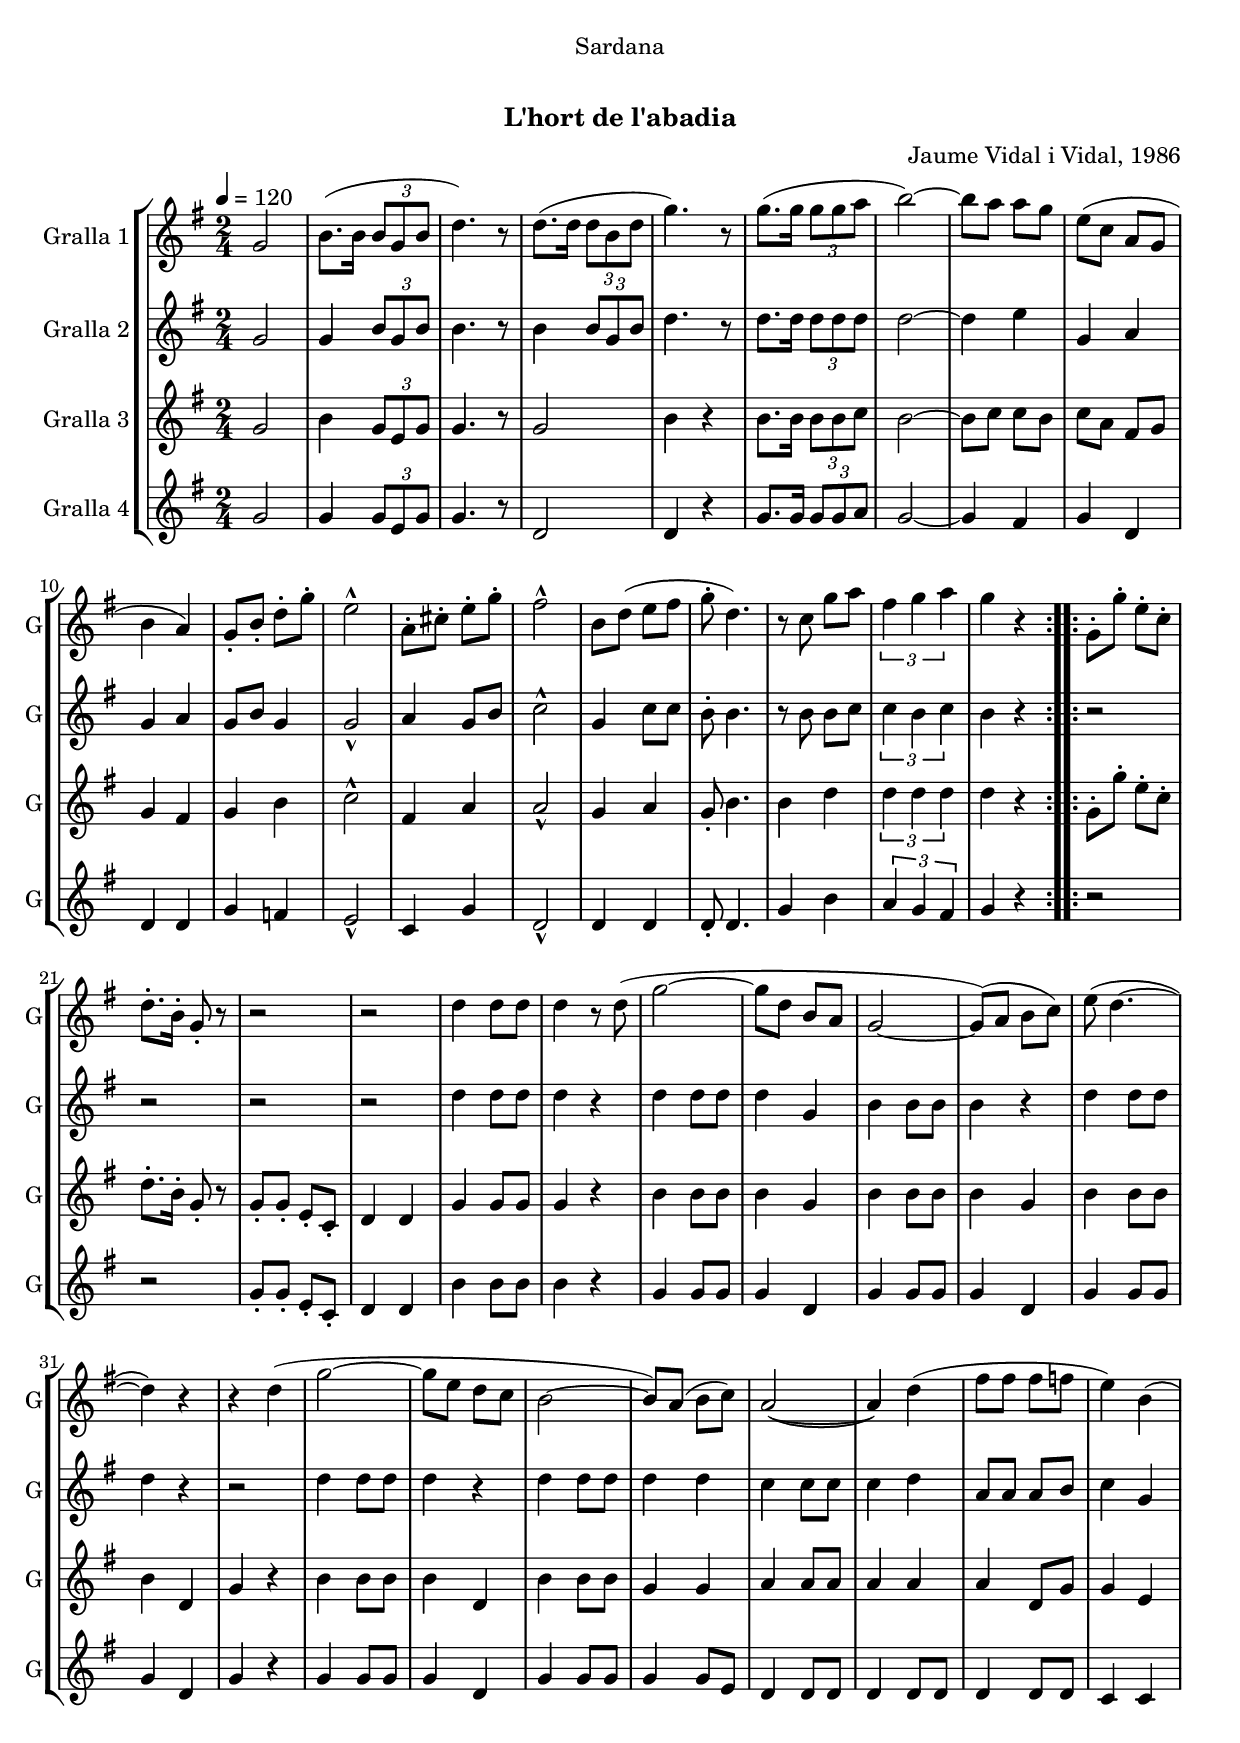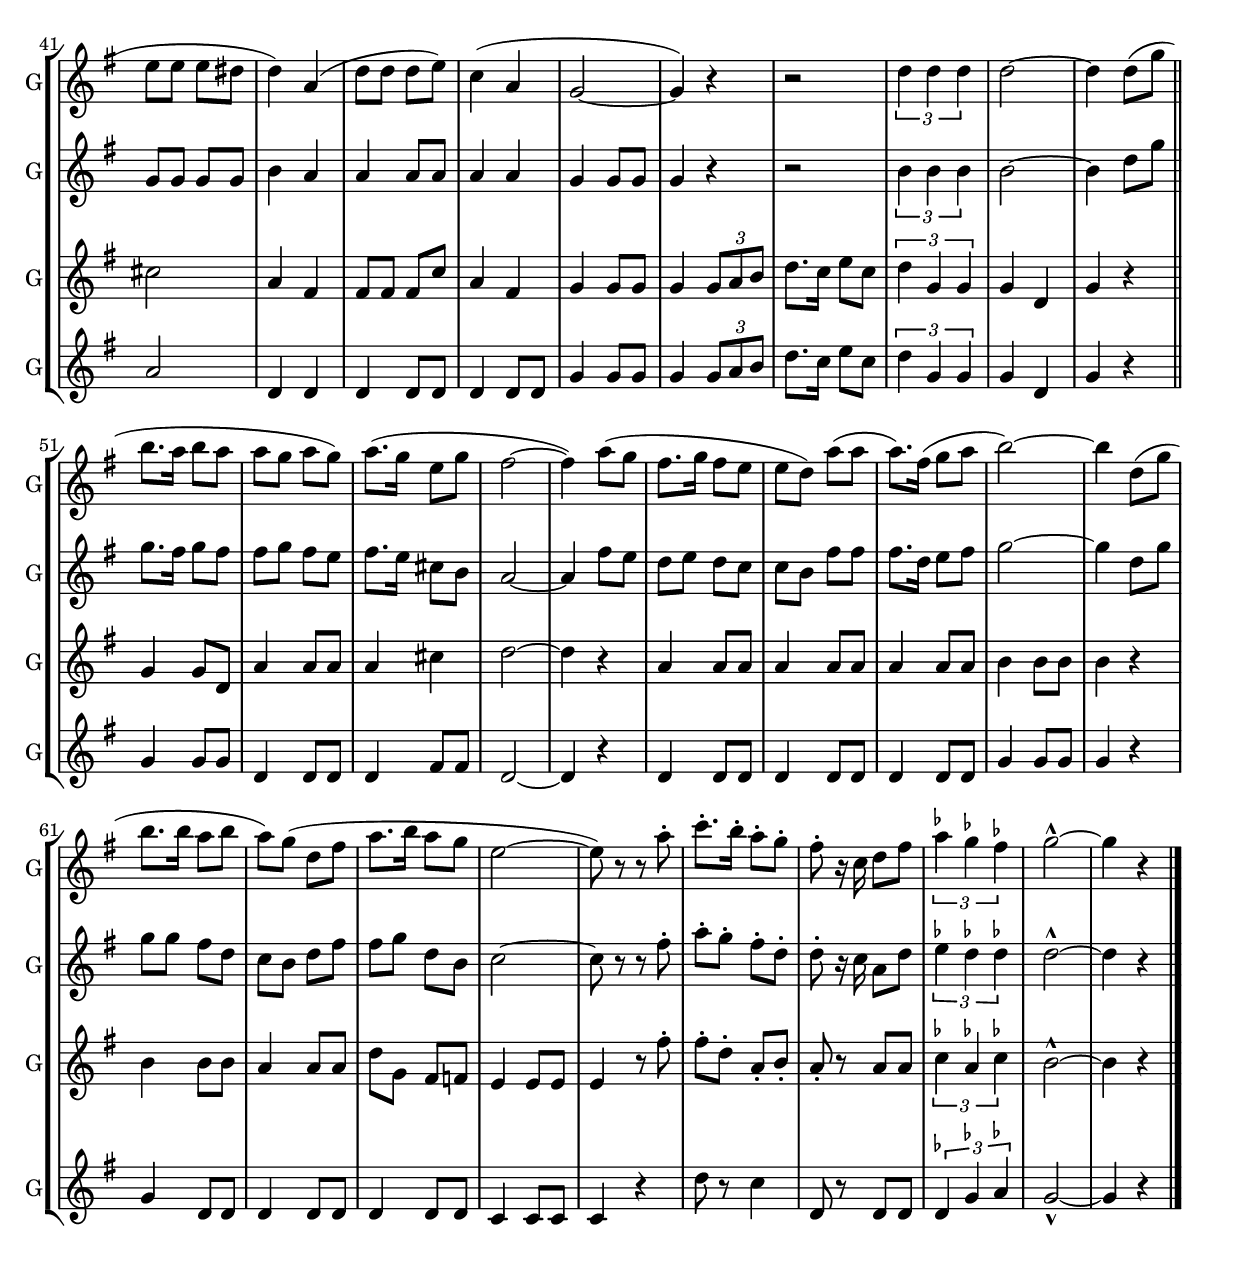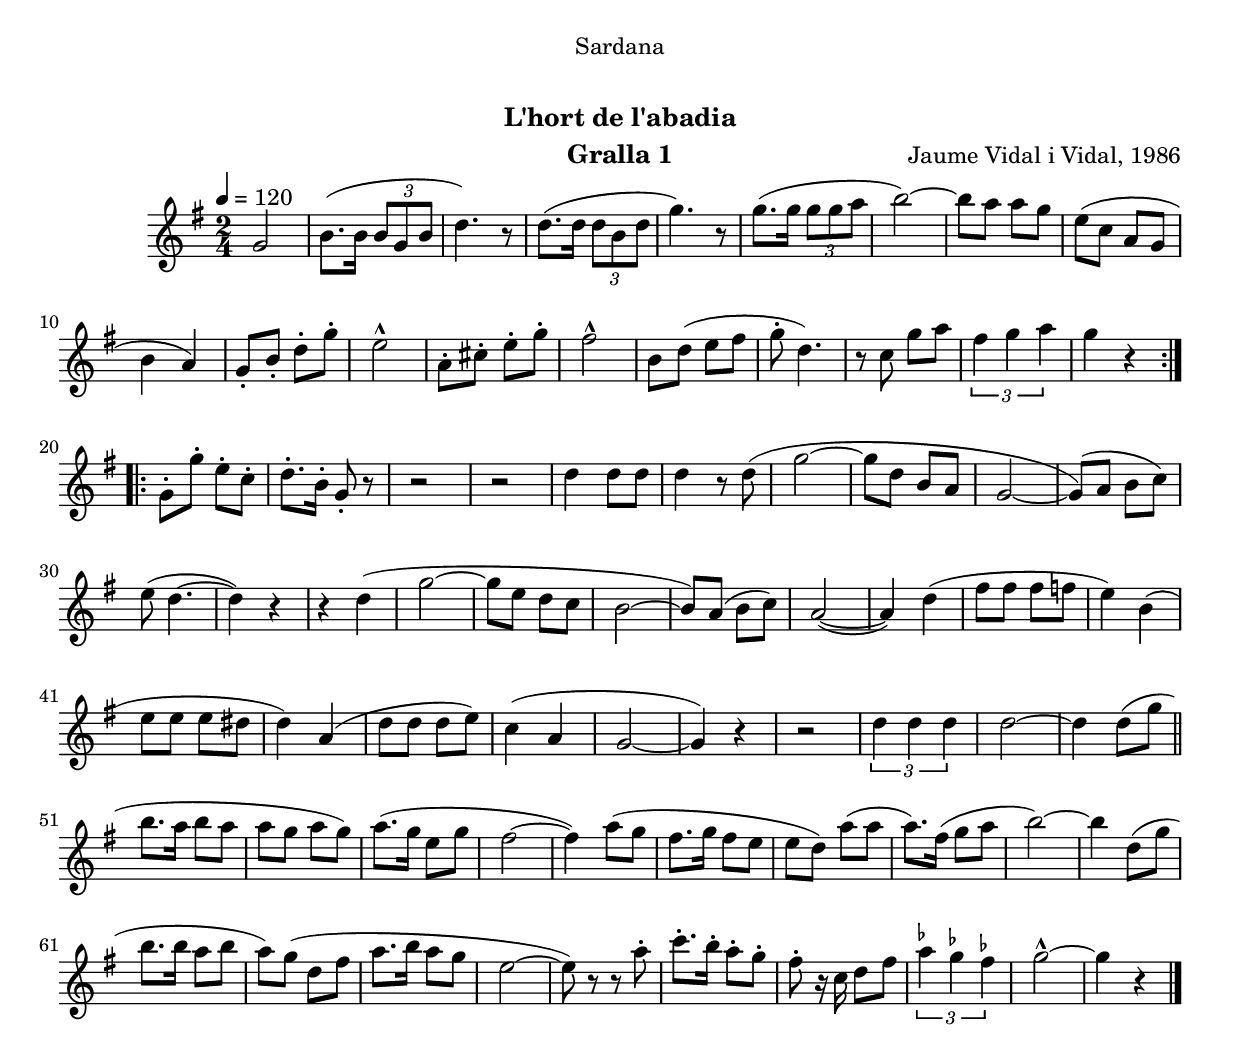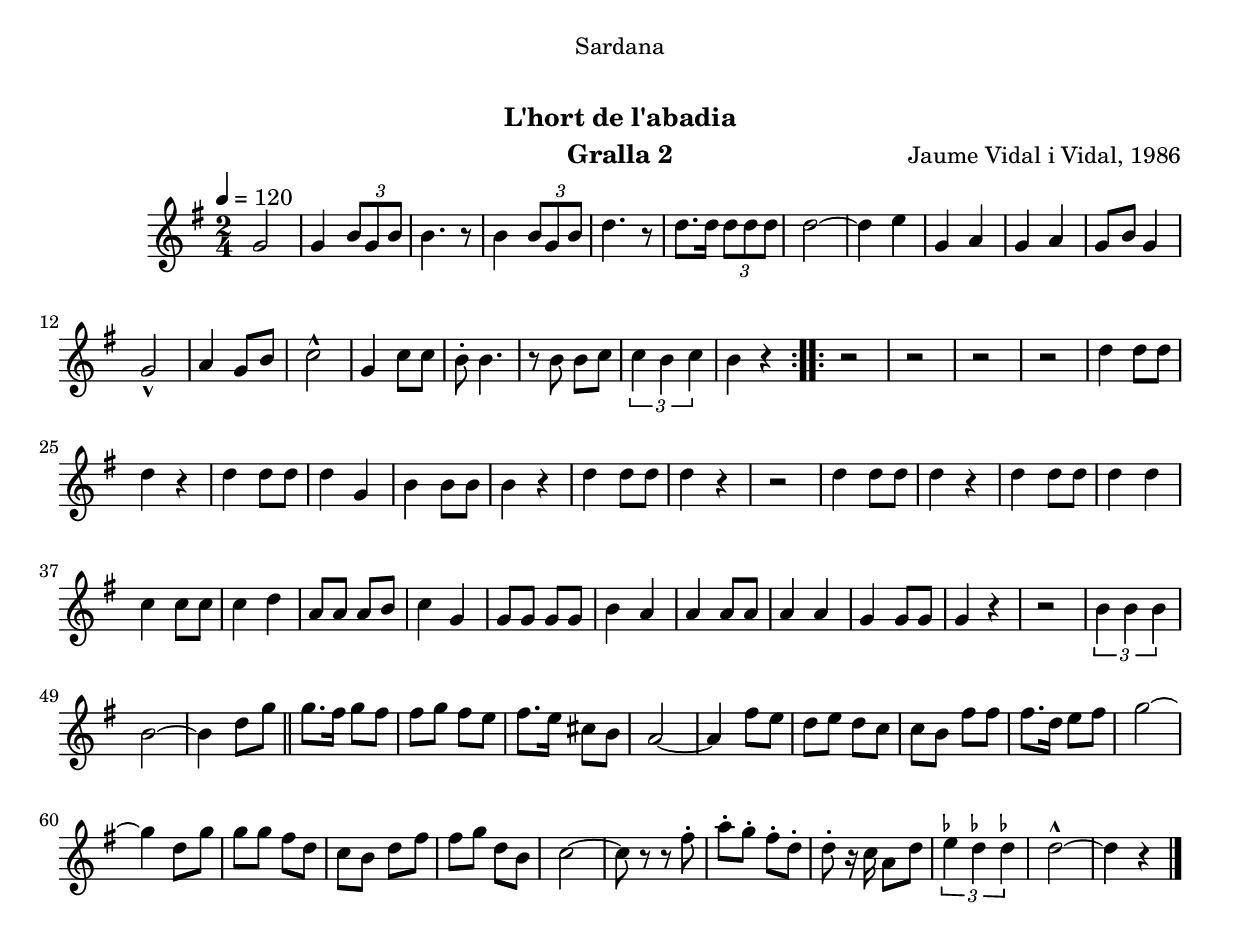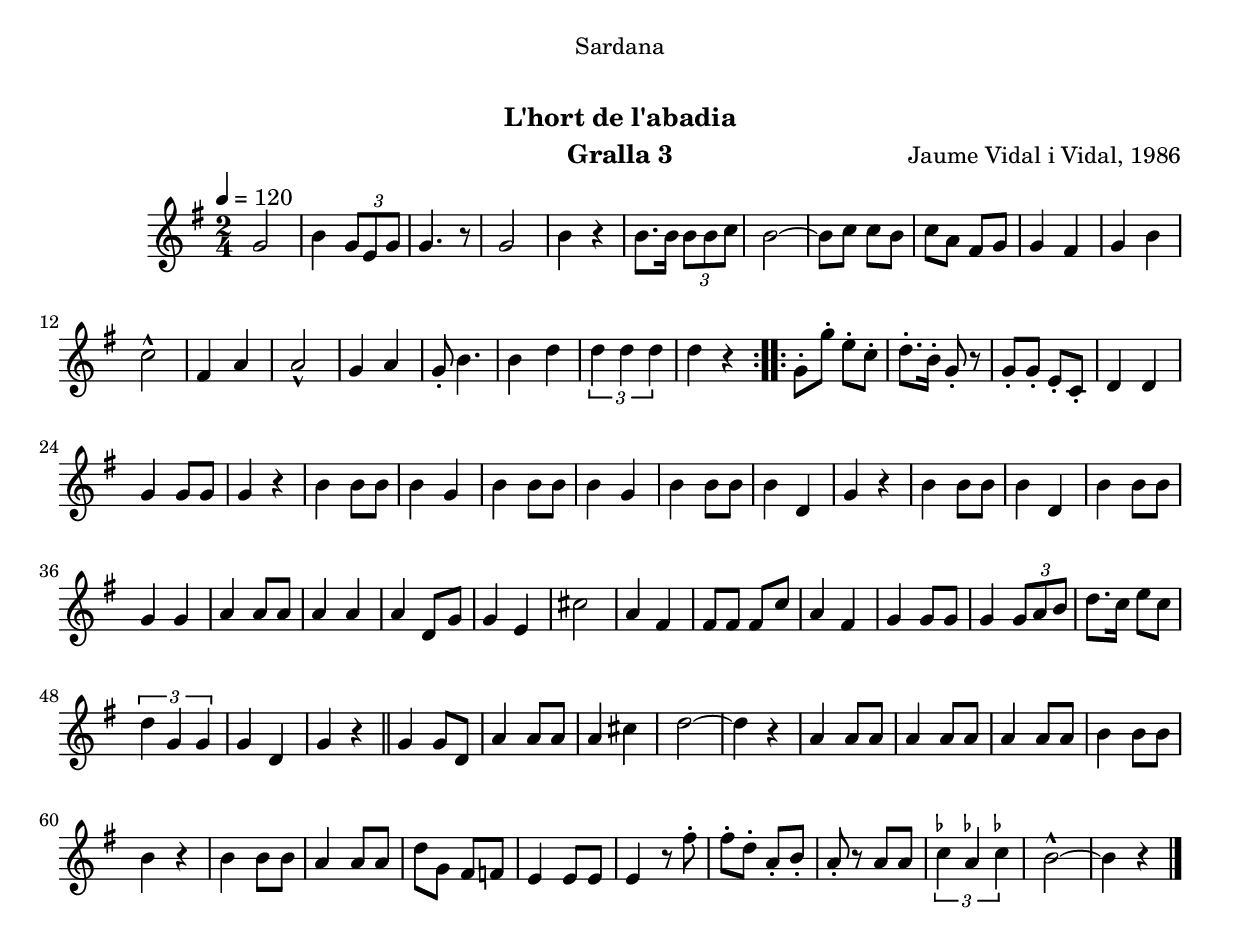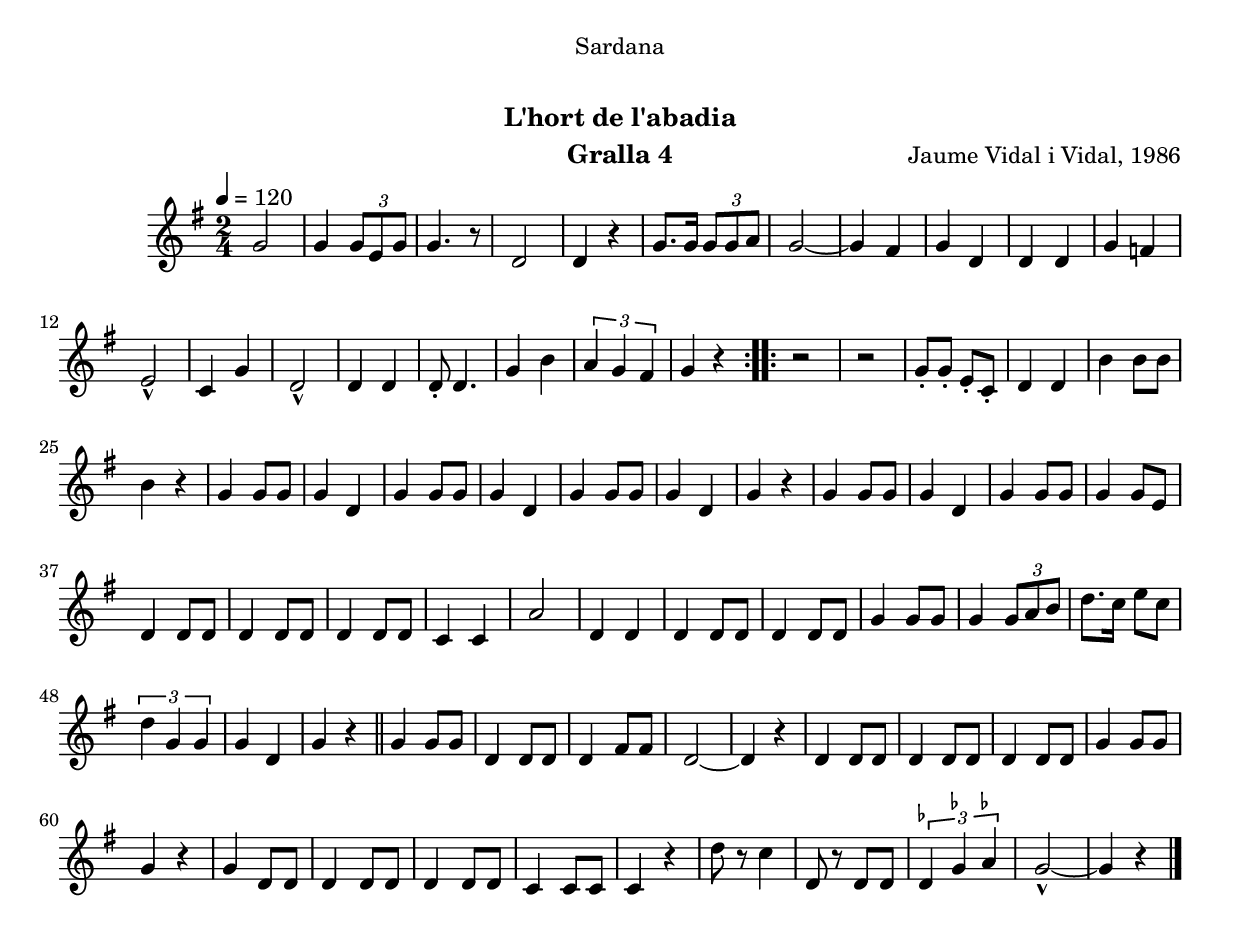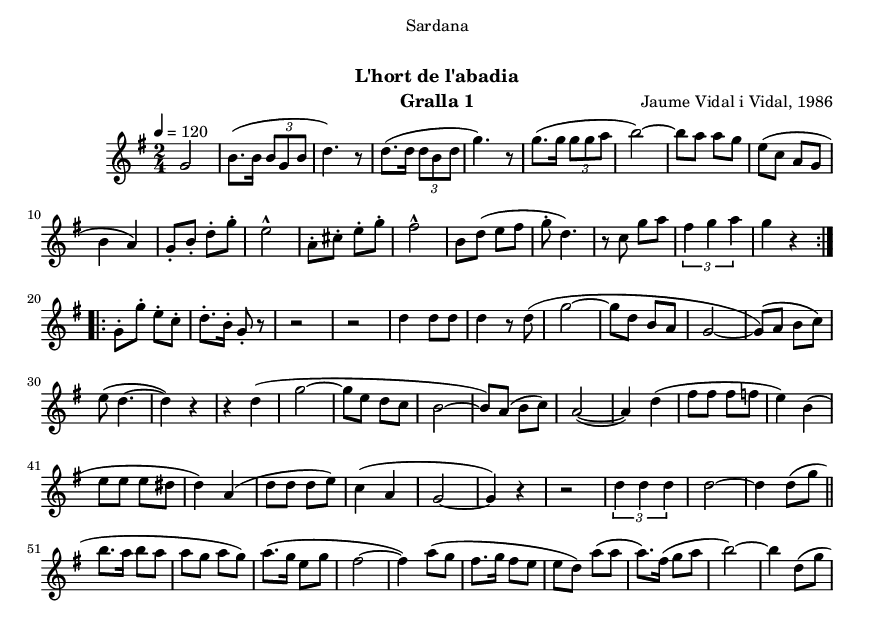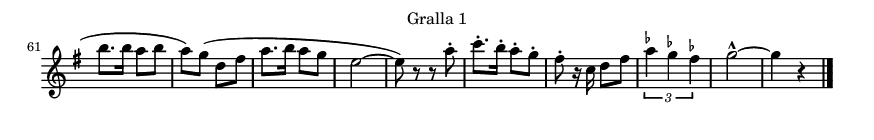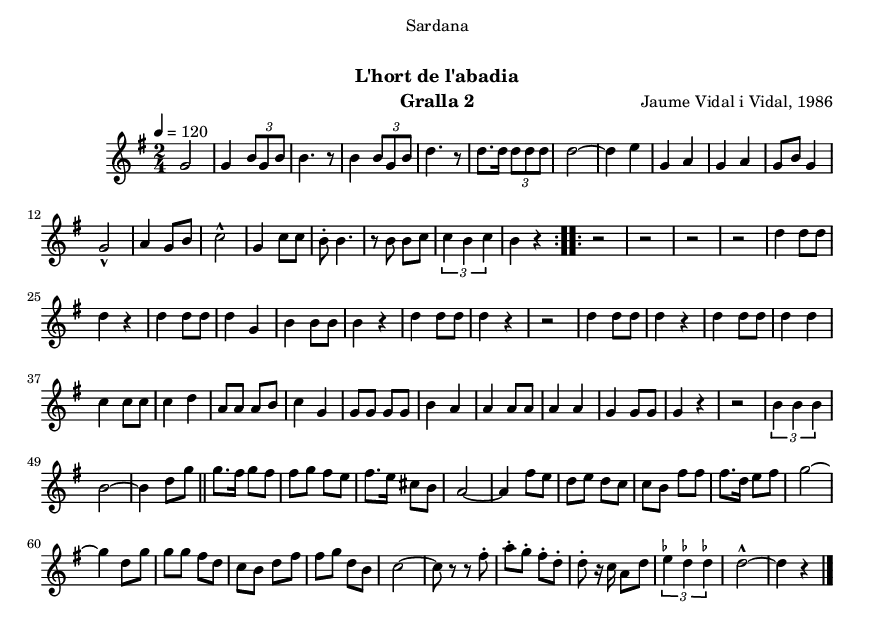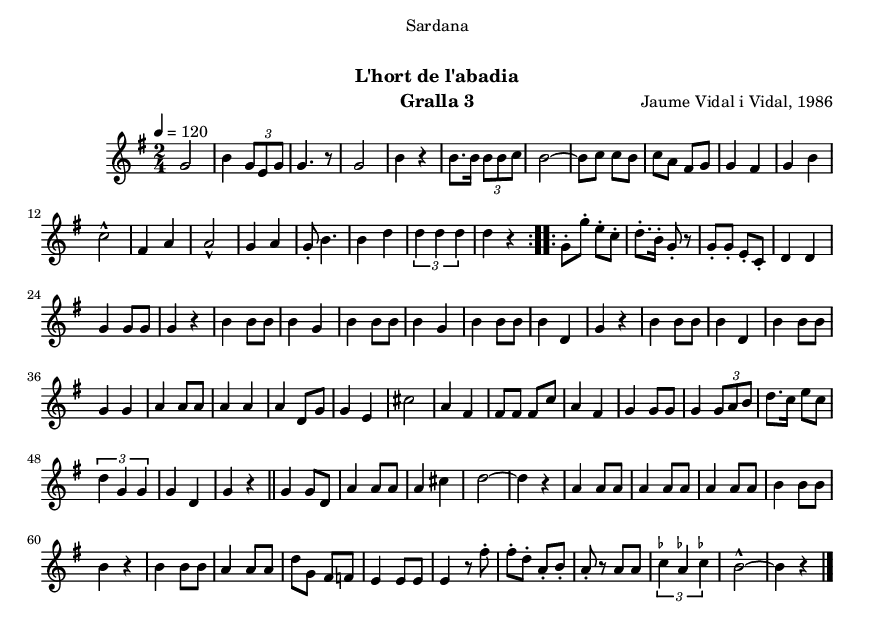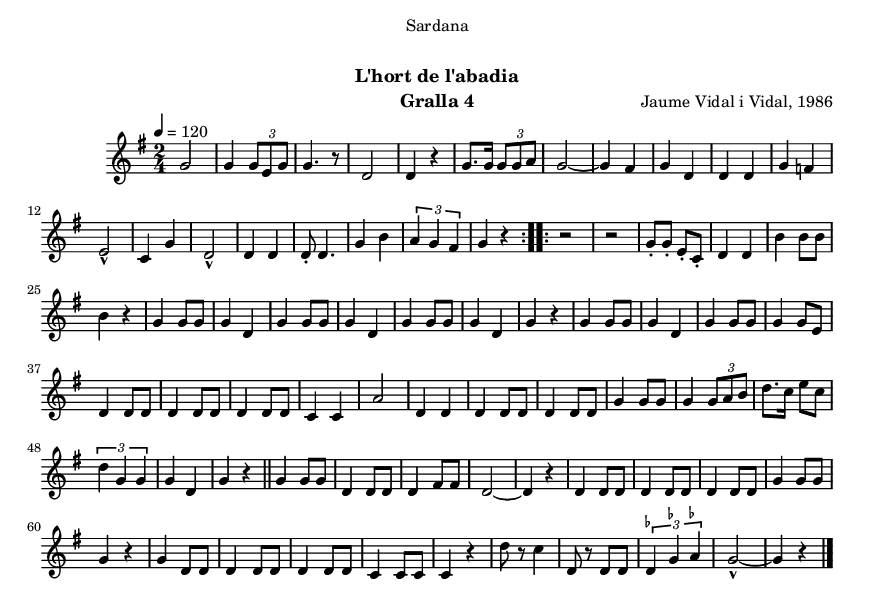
\version "2.16.0"

\header {
  dedication="Sardana"
  title="  "
  subtitle="L'hort de l'abadia"
  subsubtitle=""
  poet=""
  meter=""
  piece=""
  composer="Jaume Vidal i Vidal, 1986"
  arranger=""
  opus=""
  instrument=""
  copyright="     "
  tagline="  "
}

liniaroAa =
\relative g'
{
  \tempo 4=120
  \clef treble
  \key g \major
  \time 2/4
  \repeat volta 2 { g2  |
  b8. ( b16 \times 2/3 { b8 g b }  |
  d4. ) r8  |
  d8. ( d16 \times 2/3 { d8 b d }  |
  %05
  g4. ) r8  |
  g8. ( g16 \times 2/3 { g8 g a }  |
  b2 ~ )  |
  b8 a a g  |
  e8 ( c a g  |
  %10
  b4 a )  |
  g8-. b-. d-. g-.  |
  e2-^  |
  a,8-. cis-. e-. g-.  |
  fis2-^  |
  %15
  b,8 d ( e fis  |
  g8-. d4. )  |
  r8 c g' a  |
  \times 2/3 { fis4 g a }  |
  g4 r  | }
  %20
  \repeat volta 2 { g,8-. g'-. e-. c-.  |
  d8.-. b16-. g8-. r  |
  r2  |
  r2  |
  d'4 d8 d  |
  %25
  d4 r8 d (  |
  g2 ~  |
  g8 d b a  |
  g2 ~  |
  g8 ) ( a b c )  |
  %30
  e8 ( d4. ~  |
  d4 ) r  |
  r4 d (  |
  g2 ~  |
  g8 e d c  |
  %35
  b2 ~  |
  b8 ) a ( b c )  |
  a2 ~ (  |
  a4 ) d (  |
  fis8 fis fis f  |
  %40
  e4 ) b (  |
  e8 e e dis  |
  d4 ) a (  |
  d8 d d e )  |
  c4 ( a  |
  %45
  g2 ~  |
  g4 ) r  |
  r2  |
  \times 2/3 { d'4 d d }  |
  d2 ~  |
  %50
  d4 d8 ( g  \bar "||"
  b8. a16 b8 a  |
  a8 g a g )  |
  a8. ( g16 e8 g  |
  fis2 ~  |
  %55
  fis4 ) a8 ( g  |
  fis8. g16 fis8 e  |
  e8 d ) a' ( a  |
  a8. ) fis16 ( g8 a  |
  b2 ~ )  |
  %60
  b4 d,8 ( g  |
  b8. b16 a8 b  |
  a8 ) g ( d fis  |
  a8. b16 a8 g  |
  e2 ~  |
  %65
  e8 ) r r a-.  |
  c8.-. b16-. a8-. g-.  |
  fis8-. r16 c d8 fis  |
  \times 2/3 { a4^\markup{\teeny \flat} g^\markup{\teeny \flat} fis^\markup{\teeny \flat} }  |
  g2-^ ~  |
  %70
  g4 r  \bar "|."
  }
}

liniaroAb =
\relative g'
{
  \tempo 4=120
  \clef treble
  \key g \major
  \time 2/4
  \repeat volta 2 { g2  |
  g4 \times 2/3 { b8 g b }  |
  b4. r8  |
  b4 \times 2/3 { b8 g b }  |
  %05
  d4. r8  |
  d8. d16 \times 2/3 { d8 d d }  |
  d2 ~  |
  d4 e  |
  g,4 a  |
  %10
  g4 a  |
  g8 b g4  |
  g2-^  |
  a4 g8 b  |
  c2-^  |
  %15
  g4 c8 c  |
  b8-. b4.  |
  r8 b b c  |
  \times 2/3 { c4 b c }  |
  b4 r  | }
  %20
  \repeat volta 2 { r2  |
  r2  |
  r2  |
  r2  |
  d4 d8 d  |
  %25
  d4 r  |
  d4 d8 d  |
  d4 g,  |
  b4 b8 b  |
  b4 r  |
  %30
  d4 d8 d  |
  d4 r  |
  r2  |
  d4 d8 d  |
  d4 r  |
  %35
  d4 d8 d  |
  d4 d  |
  c4 c8 c  |
  c4 d  |
  a8 a a b  |
  %40
  c4 g  |
  g8 g g g  |
  b4 a  |
  a4 a8 a  |
  a4 a  |
  %45
  g4 g8 g  |
  g4 r  |
  r2  |
  \times 2/3 { b4 b b }  |
  b2 ~  |
  %50
  b4 d8 g  \bar "||"
  g8. fis16 g8 fis  |
  fis8 g fis e  |
  fis8. e16 cis8 b  |
  a2 ~  |
  %55
  a4 fis'8 e  |
  d8 e d c  |
  c8 b fis' fis  |
  fis8. d16 e8 fis  |
  g2 ~  |
  %60
  g4 d8 g  |
  g8 g fis d  |
  c8 b d fis  |
  fis8 g d b  |
  c2 ~  |
  %65
  c8 r r fis-.  |
  a8-. g-. fis-. d-.  |
  d8-. r16 c a8 d  |
  \times 2/3 { e4^\markup{\teeny \flat} d^\markup{\teeny \flat} d^\markup{\teeny \flat} }  |
  d2-^ ~  |
  %70
  d4 r  \bar "|."
  }
}

liniaroAc =
\relative g'
{
  \tempo 4=120
  \clef treble
  \key g \major
  \time 2/4
  \repeat volta 2 { g2  |
  b4 \times 2/3 { g8 e g }  |
  g4. r8  |
  g2  |
  %05
  b4 r  |
  b8. b16 \times 2/3 { b8 b c }  |
  b2 ~  |
  b8 c c b  |
  c8 a fis g  |
  %10
  g4 fis  |
  g4 b  |
  c2-^  |
  fis,4 a  |
  a2-^  |
  %15
  g4 a  |
  g8-. b4.  |
  b4 d  |
  \times 2/3 { d4 d d }  |
  d4 r  | }
  %20
  \repeat volta 2 { g,8-. g'-. e-. c-.  |
  d8.-. b16-. g8-. r  |
  g8-. g-. e-. c-.  |
  d4 d  |
  g4 g8 g  |
  %25
  g4 r  |
  b4 b8 b  |
  b4 g  |
  b4 b8 b  |
  b4 g  |
  %30
  b4 b8 b  |
  b4 d,  |
  g4 r  |
  b4 b8 b  |
  b4 d,  |
  %35
  b'4 b8 b  |
  g4 g  |
  a4 a8 a  |
  a4 a  |
  a4 d,8 g  |
  %40
  g4 e  |
  cis'2  |
  a4 fis  |
  fis8 fis fis c'  |
  a4 fis  |
  %45
  g4 g8 g  |
  g4 \times 2/3 { g8 a b }  |
  d8. c16 e8 c  |
  \times 2/3 { d4 g, g }  |
  g4 d  |
  %50
  g4 r  \bar "||"
  g4 g8 d  |
  a'4 a8 a  |
  a4 cis  |
  d2 ~  |
  %55
  d4 r  |
  a4 a8 a  |
  a4 a8 a  |
  a4 a8 a  |
  b4 b8 b  |
  %60
  b4 r  |
  b4 b8 b  |
  a4 a8 a  |
  d8 g, fis f  |
  e4 e8 e  |
  %65
  e4 r8 fis'-.  |
  fis8-. d-. a-. b-.  |
  a8-. r a a  |
  \times 2/3 { c4^\markup{\teeny \flat} a^\markup{\teeny \flat} c^\markup{\teeny \flat} }  |
  b2-^ ~  |
  %70
  b4 r  \bar "|."
  }
}

liniaroAd =
\relative g'
{
  \tempo 4=120
  \clef treble
  \key g \major
  \time 2/4
  \repeat volta 2 { g2  |
  g4 \times 2/3 { g8 e g }  |
  g4. r8  |
  d2  |
  %05
  d4 r  |
  g8. g16 \times 2/3 { g8 g a }  |
  g2 ~  |
  g4 fis  |
  g4 d  |
  %10
  d4 d  |
  g4 f  |
  e2-^  |
  c4 g'  |
  d2-^  |
  %15
  d4 d  |
  d8-. d4.  |
  g4 b  |
  \times 2/3 { a4 g fis }  |
  g4 r  | }
  %20
  \repeat volta 2 { r2  |
  r2  |
  g8-. g-. e-. c-.  |
  d4 d  |
  b'4 b8 b  |
  %25
  b4 r  |
  g4 g8 g  |
  g4 d  |
  g4 g8 g  |
  g4 d  |
  %30
  g4 g8 g  |
  g4 d  |
  g4 r  |
  g4 g8 g  |
  g4 d  |
  %35
  g4 g8 g  |
  g4 g8 e  |
  d4 d8 d  |
  d4 d8 d  |
  d4 d8 d  |
  %40
  c4 c  |
  a'2  |
  d,4 d  |
  d4 d8 d  |
  d4 d8 d  |
  %45
  g4 g8 g  |
  g4 \times 2/3 { g8 a b }  |
  d8. c16 e8 c  |
  \times 2/3 { d4 g, g }  |
  g4 d  |
  %50
  g4 r  \bar "||"
  g4 g8 g  |
  d4 d8 d  |
  d4 fis8 fis  |
  d2 ~  |
  %55
  d4 r  |
  d4 d8 d  |
  d4 d8 d  |
  d4 d8 d  |
  g4 g8 g  |
  %60
  g4 r  |
  g4 d8 d  |
  d4 d8 d  |
  d4 d8 d  |
  c4 c8 c  |
  %65
  c4 r  |
  d'8 r c4  |
  d,8 r d d  |
  \times 2/3 { d4^\markup{\teeny \flat} g^\markup{\teeny \flat} a^\markup{\teeny \flat} }  |
  g2-^ ~  |
  %70
  g4 r  \bar "|."
  }
}

\book {

\paper {
  print-page-number = false
}

\bookpart {
  \score {
    \new StaffGroup {
      \override Score.RehearsalMark #'self-alignment-X = #LEFT
      <<
        \new Staff \with {instrumentName = #"Gralla 1" shortInstrumentName = #"G"} \liniaroAa
        \new Staff \with {instrumentName = #"Gralla 2" shortInstrumentName = #"G"} \liniaroAb
        \new Staff \with {instrumentName = #"Gralla 3" shortInstrumentName = #"G"} \liniaroAc
        \new Staff \with {instrumentName = #"Gralla 4" shortInstrumentName = #"G"} \liniaroAd
      >>
    }
    \layout {}
  }\score { \unfoldRepeats
    \new StaffGroup {
      \override Score.RehearsalMark #'self-alignment-X = #LEFT
      <<
        \new Staff \with {instrumentName = #"Gralla 1" shortInstrumentName = #"G"} \liniaroAa
        \new Staff \with {instrumentName = #"Gralla 2" shortInstrumentName = #"G"} \liniaroAb
        \new Staff \with {instrumentName = #"Gralla 3" shortInstrumentName = #"G"} \liniaroAc
        \new Staff \with {instrumentName = #"Gralla 4" shortInstrumentName = #"G"} \liniaroAd
      >>
    }
    \midi {}
  }
}

\bookpart {
  \header {instrument="Gralla 1"}
  \score {
    \new StaffGroup {
      \override Score.RehearsalMark #'self-alignment-X = #LEFT
      <<
        \new Staff \liniaroAa
      >>
    }
    \layout {}
  }\score { \unfoldRepeats
    \new StaffGroup {
      \override Score.RehearsalMark #'self-alignment-X = #LEFT
      <<
        \new Staff \liniaroAa
      >>
    }
    \midi {}
  }
}

\bookpart {
  \header {instrument="Gralla 2"}
  \score {
    \new StaffGroup {
      \override Score.RehearsalMark #'self-alignment-X = #LEFT
      <<
        \new Staff \liniaroAb
      >>
    }
    \layout {}
  }\score { \unfoldRepeats
    \new StaffGroup {
      \override Score.RehearsalMark #'self-alignment-X = #LEFT
      <<
        \new Staff \liniaroAb
      >>
    }
    \midi {}
  }
}

\bookpart {
  \header {instrument="Gralla 3"}
  \score {
    \new StaffGroup {
      \override Score.RehearsalMark #'self-alignment-X = #LEFT
      <<
        \new Staff \liniaroAc
      >>
    }
    \layout {}
  }\score { \unfoldRepeats
    \new StaffGroup {
      \override Score.RehearsalMark #'self-alignment-X = #LEFT
      <<
        \new Staff \liniaroAc
      >>
    }
    \midi {}
  }
}

\bookpart {
  \header {instrument="Gralla 4"}
  \score {
    \new StaffGroup {
      \override Score.RehearsalMark #'self-alignment-X = #LEFT
      <<
        \new Staff \liniaroAd
      >>
    }
    \layout {}
  }\score { \unfoldRepeats
    \new StaffGroup {
      \override Score.RehearsalMark #'self-alignment-X = #LEFT
      <<
        \new Staff \liniaroAd
      >>
    }
    \midi {}
  }
}

}

\book {

\paper {
  print-page-number = false
  #(set-paper-size "a6landscape")
  #(layout-set-staff-size 14)
}

\bookpart {
  \header {instrument="Gralla 1"}
  \score {
    \new StaffGroup {
      \override Score.RehearsalMark #'self-alignment-X = #LEFT
      <<
        \new Staff \liniaroAa
      >>
    }
    \layout {}
  }
}

\bookpart {
  \header {instrument="Gralla 2"}
  \score {
    \new StaffGroup {
      \override Score.RehearsalMark #'self-alignment-X = #LEFT
      <<
        \new Staff \liniaroAb
      >>
    }
    \layout {}
  }
}

\bookpart {
  \header {instrument="Gralla 3"}
  \score {
    \new StaffGroup {
      \override Score.RehearsalMark #'self-alignment-X = #LEFT
      <<
        \new Staff \liniaroAc
      >>
    }
    \layout {}
  }
}

\bookpart {
  \header {instrument="Gralla 4"}
  \score {
    \new StaffGroup {
      \override Score.RehearsalMark #'self-alignment-X = #LEFT
      <<
        \new Staff \liniaroAd
      >>
    }
    \layout {}
  }
}

}

